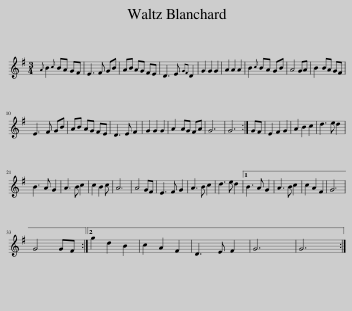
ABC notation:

X:1
L:1/8
M:3/4
I:linebreak $
K:G
V:1 treble
V:1
{A} B2{c} BA GF | E3 F GB | AB AG FE | D3 E{GF} D2 | G2 G2 G2 | %5
 A2 A2 A2 | B2{c} BA GB | A4 GA | B2 BA GF |$ E3 F GB | %10
 AB AG FE | D3 E F2 | G2 G2 G2 | A2 AG FA | G6 | %15
 G6 :| GF | E2 F2 G2 | A2 B2 c2 | d3 e d2 |$ %20
 B3 A G2 | A3 B c2 | c2 B2 c | A6 | A4 GF | %25
 E3 F G2 | A3 B c2 | d3 e d2 |1 B3 A G2 | A3 B c2 | %30
 c2 A2 F2 | G6 |$ G4 GF :|2 g2 d2 B2 | c2 A2 F2 | %35
 D3 E F2 | G6 | G6 :| %38
